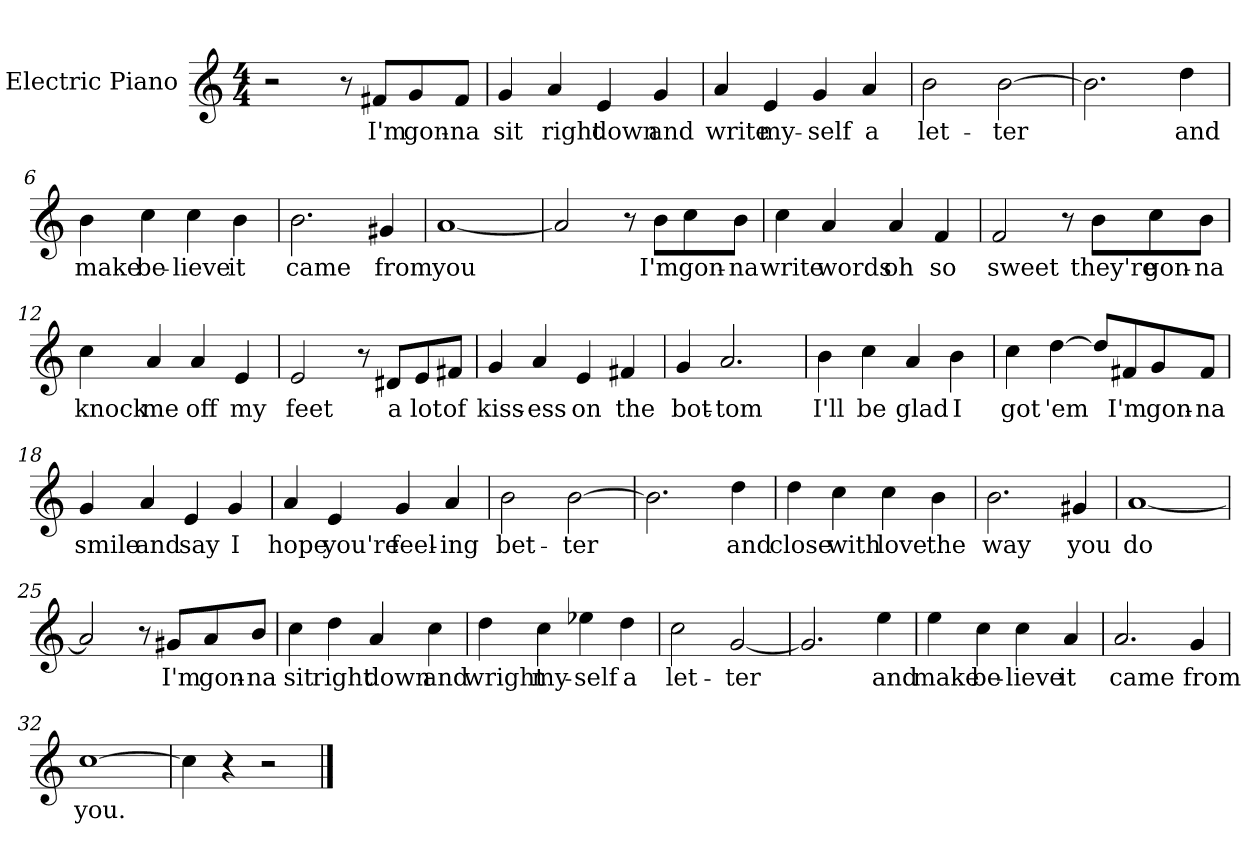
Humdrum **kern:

**kern	**text
*part1	*part1
*staff1	*staff1
*I"Electric Piano	*
*I'E.Pno	*
*clefG2	*
*k[]	*
*C:	*
*M4/4	*
=1	=1
2r	.
8r	.
8f#X/L	I'm
8g/	gon-
8f#/J	-na
=2	=2
4g/	sit
4a/	right
4e/	down
4g/	and
=3	=3
4a/	write
4e/	my-
4g/	-self
4a/	a
=4	=4
2b\	let-
[2b\	-ter
=5	=5
2.b\]	.
4dd\	and
!!LO:LB:g=z
=6	=6
4b\	make
4cc\	be-
4cc\	-lieve
4b\	it
=7	=7
2.b\	came
4g#X/	from
=8	=8
[1a	you
=9	=9
2a/]	.
8r	.
8b\L	I'm
8cc\	gon-
8b\J	-na
=10	=10
4cc\	write
4a/	words
4a/	oh
4f/	so
!!LO:LB:g=z
=11	=11
2f/	sweet
8r	.
8b\L	they're
8cc\	gon-
8b\J	-na
=12	=12
4cc\	knock
4a/	me
4a/	off
4e/	my
=13	=13
2e/	feet
8r	.
8d#X/L	a
8e/	lot
8f#X/J	of
=14	=14
4g/	kiss-
4a/	-ess
4e/	on
4f#X/	the
!!LO:LB:g=z
=15	=15
4g/	bot-
2.a/	-tom
=16	=16
4b\	I'll
4cc\	be
4a/	glad
4b\	I
=17	=17
4cc\	got
[4dd\	'em
8dd/L]	.
8f#X/	I'm
8g/	gon-
8f#/J	-na
=18	=18
4g/	smile
4a/	and
4e/	say
4g/	I
!!LO:LB:g=z
=19	=19
4a/	hope
4e/	you're
4g/	feel-
4a/	-ing
=20	=20
2b\	bet-
[2b\	-ter
=21	=21
2.b\]	.
4dd\	and
=22	=22
4dd\	close
4cc\	with
4cc\	love
4b\	the
=23	=23
2.b\	way
4g#X/	you
=24	=24
[1a	do
!!LO:LB:g=z
=25	=25
2a/]	.
8r	.
8g#X/L	I'm
8a/	gon-
8b/J	-na
=26	=26
4cc\	sit
4dd\	right
4a/	down
4cc\	and
=27	=27
4dd\	wright
4cc\	my-
4ee-X\	-self
4dd\	a
=28	=28
2cc\	let-
[2g/	-ter
=29	=29
2.g/]	.
4ee\	and
!!LO:LB:g=z
=30	=30
4ee\	make
4cc\	be-
4cc\	-lieve
4a/	it
=31	=31
2.a/	came
4g/	from
=32	=32
[1cc	you.
=33	=33
4cc\]	.
4r	.
2r	.
==	==
*-	*-
